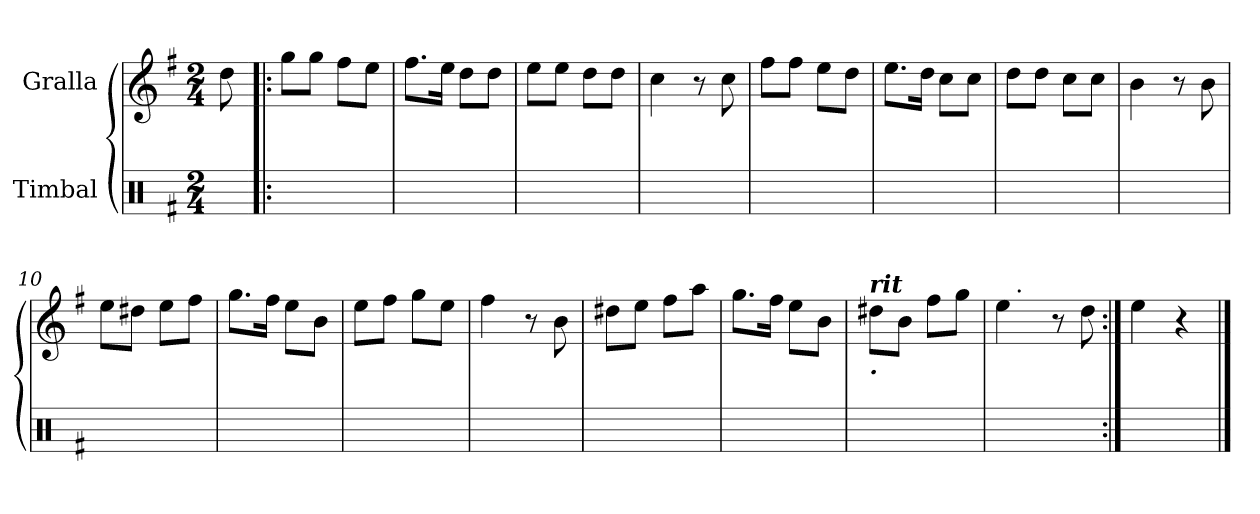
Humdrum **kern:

**kern	**kern
*part2	*part1
*staff2	*staff1
*I"Timbal	*I"Gralla
*clefX	*clefG2
*k[f#]	*k[f#]
*G:	*G:
*M2/4	*M2/4
*MM80	*MM80
=1	=1
8ryy	8dd\
=2!|:	=2!|:
2ryy	8gg\L
.	8gg\J
.	8ff#\L
.	8ee\J
=3	=3
2ryy	8.ff#\L
.	16ee\Jk
.	8dd\L
.	8dd\J
=4	=4
2ryy	8ee\L
.	8ee\J
.	8dd\L
.	8dd\J
=5	=5
2ryy	4cc\
.	8r
.	8cc\
=6	=6
2ryy	8ff#\L
.	8ff#\J
.	8ee\L
.	8dd\J
!!LO:LB:g=z
=7	=7
2ryy	8.ee\L
.	16dd\Jk
.	8cc\L
.	8cc\J
=8	=8
2ryy	8dd\L
.	8dd\J
.	8cc\L
.	8cc\J
=9	=9
2ryy	4b\
.	8r
.	8b\
=10	=10
2ryy	8ee\L
.	8dd#X\J
.	8ee\L
.	8ff#\J
=11	=11
2ryy	8.gg\L
.	16ff#\Jk
.	8ee\L
.	8b\J
=12	=12
2ryy	8ee\L
.	8ff#\J
.	8gg\L
.	8ee\J
!!LO:LB:g=z
=13	=13
2ryy	4ff#\
.	8r
.	8b\
=14	=14
2ryy	8dd#X\L
.	8ee\J
.	8ff#\L
.	8aa\J
=15	=15
2ryy	8.gg\L
.	16ff#\Jk
.	8ee\L
.	8b\J
=16	=16
!	!LO:TX:b:Bi:t=.
!	!LO:TX:a:Bi:t=rit
2ryy	8dd#X\L
.	8b\J
.	8ff#\L
.	8gg\J
=17	=17
*	*^
2ryy	4ee\	16ryy
!	!	!LO:TX:a:t=.
.	.	4..ryy
.	8r	.
.	8dd\	.
*	*v	*v
=18:|!	=18:|!
2ryy	4ee\
.	4r
==	==
*-	*-
